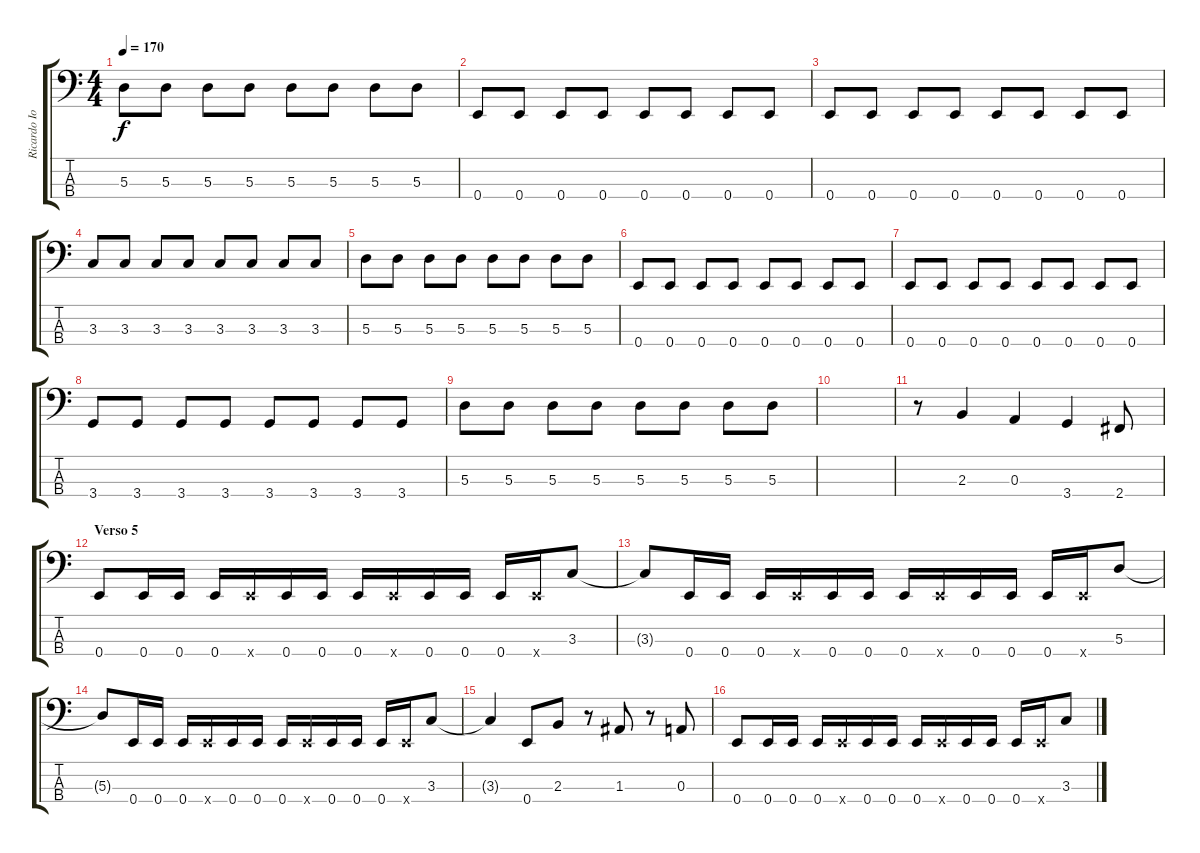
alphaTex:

\track ("Ricardo Iorio (bajo)" "Ricardo Io") {instrument electricbassfinger}
\staff {score tabs}
\tuning (G2 D2 A1 E1) {hide}
\ts (4 4)
\tempo 170
\clef f4
\ks c
5.3.8{dy f} 5.3.8 5.3.8 5.3.8 5.3.8 5.3.8 5.3.8 5.3.8 |
0.4.8 0.4.8 0.4.8 0.4.8 0.4.8 0.4.8 0.4.8 0.4.8 |
0.4.8 0.4.8 0.4.8 0.4.8 0.4.8 0.4.8 0.4.8 0.4.8 |
3.3.8 3.3.8 3.3.8 3.3.8 3.3.8 3.3.8 3.3.8 3.3.8 |
5.3.8 5.3.8 5.3.8 5.3.8 5.3.8 5.3.8 5.3.8 5.3.8 |
0.4.8 0.4.8 0.4.8 0.4.8 0.4.8 0.4.8 0.4.8 0.4.8 |
0.4.8 0.4.8 0.4.8 0.4.8 0.4.8 0.4.8 0.4.8 0.4.8 |
3.4.8 3.4.8 3.4.8 3.4.8 3.4.8 3.4.8 3.4.8 3.4.8 |
5.3.8 5.3.8 5.3.8 5.3.8 5.3.8 5.3.8 5.3.8 5.3.8 |
|
r.8 2.3.4 0.3.4 3.4.4 2.4.8 |
\section ("" "Verso 5")
0.4.8 0.4.16 0.4.16 0.4.16 0.4{x}.16 0.4.16 0.4.16 0.4.16 0.4{x}.16 0.4.16 0.4.16 0.4.16 0.4{x}.16 3.3.8 |
3.3{t}.8 0.4.16 0.4.16 0.4.16 0.4{x}.16 0.4.16 0.4.16 0.4.16 0.4{x}.16 0.4.16 0.4.16 0.4.16 0.4{x}.16 5.3.8 |
5.3{t}.8 0.4.16 0.4.16 0.4.16 0.4{x}.16 0.4.16 0.4.16 0.4.16 0.4{x}.16 0.4.16 0.4.16 0.4.16 0.4{x}.16 3.3.8 |
3.3{t}.4 0.4.8 2.3.8 r.8 1.3.8 r.8 0.3.8 |
0.4.8 0.4.16 0.4.16 0.4.16 0.4{x}.16 0.4.16 0.4.16 0.4.16 0.4{x}.16 0.4.16 0.4.16 0.4.16 0.4{x}.16 3.3.8
